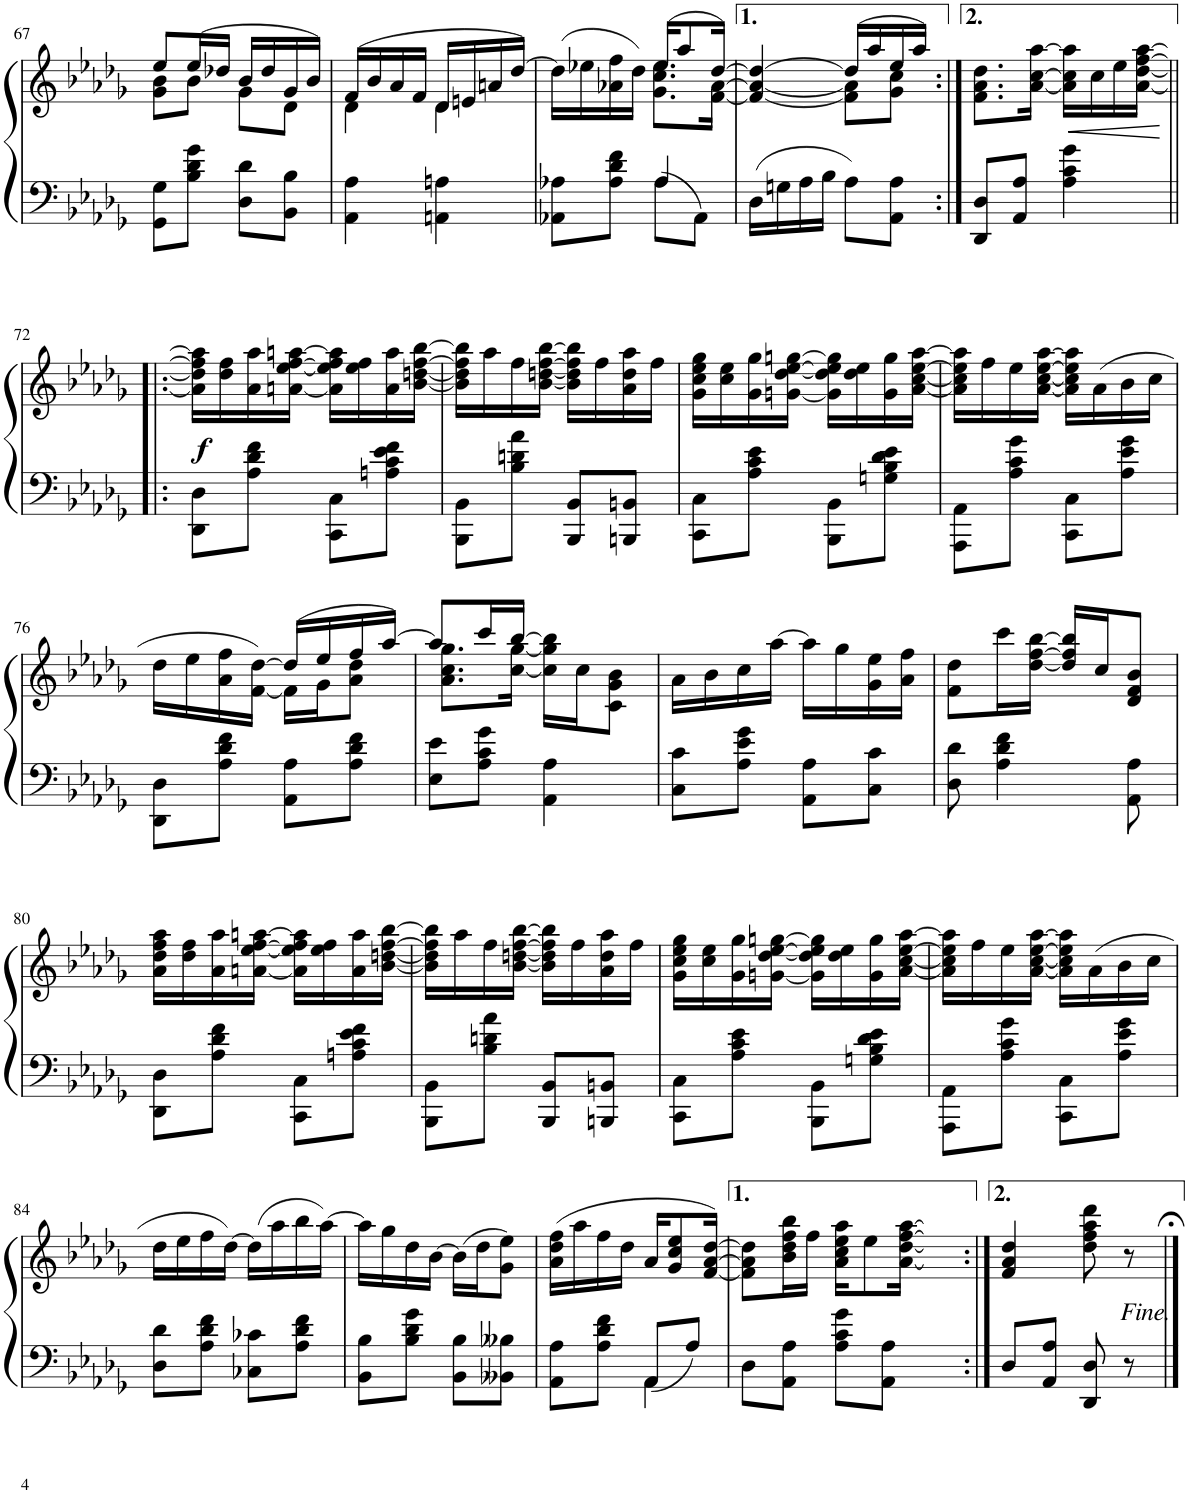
**kern	**kern	**dynam
*part1	*part1	*part1
*staff2	*staff1	*staff1/2
*I"Piano	*	*
*I'Pno.	*	*
!!LO:PB:g=z
*clefF4	*clefG2	*
*k[b-e-a-d-g-]	*k[b-e-a-d-g-]	*
*M2/4	*M2/4	*
=67	=67	=67
*	*^	*
8GG-\ 8G-\L	8ee-/L	8g-\ 8b-\L	.
8B-\ 8d-\ 8g-\J	(16ee-/L	8b-\J	.
.	16dd-X/JJ	.	.
8D-\ 8d-\L	16b-/LL	8g-\L	.
.	16dd-/	.	.
8BB-\ 8B-\J	16g-/	8d-\J	.
.	16b-/JJ)	.	.
=68	=68	=68	=68
4AA-\ 4A-\	(16f/LL	4d-\	.
.	16b-/	.	.
.	16a-/	.	.
.	16f/JJ	.	.
4AAn\ 4An\	16d-/LL	4d-\	.
.	16en/	.	.
.	16an/	.	.
.	[16dd-/JJ)	.	.
=69	=69	=69	=69
*^	*	*	*
8AA-X\ 8A-X\L	4ryy	(>16dd-\LL]	4ryy	.
.	.	16ee-X\	.	.
8A-\ 8d-\ 8f\J	.	16a-X\ 16ff\	.	.
.	.	16dd-\JJ)	.	.
4A-/	8A-\L	(16ee-/KL	8.g-\ 8.cc\ 8.ee-\L	.
.	.	8aa-/	.	.
.	8AA-\J	.	.	.
.	.	[16dd-/Jk)	[16f\ [>16a-\Jk	.
*v	*v	*	*	*
=70	=70	=70	=70
16D-\LL	4f/_ 4a-/_ 4dd-/_	4ryy	.
16Gn\	.	.	.
16A-\	.	.	.
16B-\JJ	.	.	.
8A-\L	(16dd-/LL]	8f\] 8a-\]L	.
.	16aa-/	.	.
8AA-\ 8A-\J	16ee-/	8g-\ 8cc\J	.
.	16aa-/JJ)	.	.
*	*v	*v	*
=71:|!	=71:|!	=71:|!
.	[4qf [>4qa- [4qdd-	.
8DD-/ 8D-/L	8.f\] 8.a-\] 8.dd-\]L	.
8AA-/ 8A-/J	.	.
.	[16a-\ [16cc\ [16aa-\Jk	.
!	!	!LO:HP:b
4A-\ 4c\ 4g-\	16a-\] 16cc\] 16aa-\]LL	<
.	16cc\	.
.	16ee-\	.
.	[16a-\ [<16dd-\ [16ff\ [16aa-\JJ	.
.	.	[
!!LO:LB:g=z
=72!|:	=72!|:	=72!|:
!	!	!LO:DY:b
8DD-\ 8D-\L	16a-\] 16dd-\] 16ff\] 16aa-\]LL	f
.	16dd-\ 16ff\	.
8A-\ 8d-\ 8f\J	16a-\ 16aa-\	.
.	[16an\ [16ee-\ [16ff\ [16aan\JJ	.
8CC\ 8C\L	16a\] 16ee-\] 16ff\] 16aa\]LL	.
.	16ee-\ 16ff\	.
8An\ 8c\ 8e-\ 8f\J	16a\ 16aa\	.
.	[16b-\ [<16ddn\ [16ff\ [16bb-\JJ	.
=73	=73	=73
8BBB-\ 8BB-\L	16b-\] 16dd\] 16ff\] 16bb-\]LL	.
.	16aa-\	.
8B-\ 8dn\ 8a-\J	16ff\	.
.	[16b-\ [<16ddn\ [16ff\ [16bb-\JJ	.
8BBB-/ 8BB-/L	16b-\] 16dd\] 16ff\] 16bb-\]LL	.
.	16ff\	.
8BBBn/ 8BBn/J	16a-\ 16dd\ 16aa-\	.
.	16ff\JJ	.
=74	=74	=74
8CC\ 8C\L	16g-\ 16cc\ 16ee-\ 16gg-\LL	.
.	16cc\ 16ee-\	.
8A-\ 8c\ 8e-\J	16g-\ 16gg-\	.
.	[16gn\ [16dd-\ [16ee-\ [16ggn\JJ	.
8BBB-\ 8BB-\L	16g\] 16dd-\] 16ee-\] 16gg\]LL	.
.	16dd-\ 16ee-\	.
8Gn\ 8B-\ 8d-\ 8e-\J	16g\ 16gg\	.
.	[16a-\ [<16cc\ [16ee-\ [16aa-\JJ	.
=75	=75	=75
8AAA-\ 8AA-\L	16a-\] 16cc\] 16ee-\] 16aa-\]LL	.
.	16ff\	.
8A-\ 8c\ 8g-\J	16ee-\	.
.	[16a-\ [<16cc\ [16ee-\ [16aa-\JJ	.
8CC\ 8C\L	16a-\] 16cc\] 16ee-\] 16aa-\]LL	.
.	(16a-\	.
8A-\ 8e-\ 8g-\J	16b-\	.
.	16cc\JJ	.
!!LO:LB:g=z
=76	=76	=76
*	*^	*
8DD-\ 8D-\L	16dd-\LL	4ryy	.
.	16ee-\	.	.
8A-\ 8d-\ 8f\J	16a-\ 16ff\	.	.
.	[16f\ [>16dd-\JJ)	.	.
8AA-\ 8A-\L	(16dd-/LL]	16f\LL]	.
.	16ee-/	16g-\J	.
8A-\ 8d-\ 8f\J	16ff/	8a-\ 8dd-\J	.
.	[16aa-/JJ)	.	.
=77	=77	=77	=77
8E-\ 8e-\L	8aa-/L]	8.a-\ 8.cc\ 8.gg-\L	.
8A-\ 8c\ 8g-\J	16ccc/L	.	.
.	[16bb-/JJ	[16cc\ [16gg-\Jk	.
4AA-\ 4A-\	16cc\] 16gg-\] 16bb-\]LL	4ryy	.
.	16cc\J	.	.
.	8c\ 8g-\ 8b-\J	.	.
*	*v	*v	*
=78	=78	=78
8C\ 8c\L	16a-\LL	.
.	16b-\	.
8A-\ 8e-\ 8g-\J	16cc\	.
.	[16aa-\JJ	.
8AA-\ 8A-\L	16aa-\LL]	.
.	16gg-\	.
8C\ 8c\J	16g-\ 16ee-\	.
.	16a-\ 16ff\JJ	.
=79	=79	=79
8D-\ 8d-\	8f\ 8dd-\L	.
4A-\ 4d-\ 4f\	16ccc\L	.
.	[16dd-\ [16ff\ [16bb-\JJ	.
.	16dd-/] 16ff/] 16bb-/]LL	.
.	16cc/J	.
8AA-\ 8A-\	8d-/ 8f/ 8b-/J	.
!!LO:LB:g=z
=80	=80	=80
8DD-\ 8D-\L	16a-\ 16dd-\ 16ff\ 16aa-\LL	.
.	16dd-\ 16ff\	.
8A-\ 8d-\ 8f\J	16a-\ 16aa-\	.
.	[16an\ [16ee-\ [16ff\ [16aan\JJ	.
8CC\ 8C\L	16a\] 16ee-\] 16ff\] 16aa\]LL	.
.	16ee-\ 16ff\	.
8An\ 8c\ 8e-\ 8f\J	16a\ 16aa\	.
.	[16b-\ [<16ddn\ [16ff\ [16bb-\JJ	.
=81	=81	=81
8BBB-\ 8BB-\L	16b-\] 16dd\] 16ff\] 16bb-\]LL	.
.	16aa-\	.
8B-\ 8dn\ 8a-\J	16ff\	.
.	[16b-\ [<16ddn\ [16ff\ [16bb-\JJ	.
8BBB-/ 8BB-/L	16b-\] 16dd\] 16ff\] 16bb-\]LL	.
.	16ff\	.
8BBBn/ 8BBn/J	16a-\ 16dd\ 16aa-\	.
.	16ff\JJ	.
=82	=82	=82
8CC\ 8C\L	16g-\ 16cc\ 16ee-\ 16gg-\LL	.
.	16cc\ 16ee-\	.
8A-\ 8c\ 8e-\J	16g-\ 16gg-\	.
.	[16gn\ [16dd-\ [16ee-\ [16ggn\JJ	.
8BBB-\ 8BB-\L	16g\] 16dd-\] 16ee-\] 16gg\]LL	.
.	16dd-\ 16ee-\	.
8Gn\ 8B-\ 8d-\ 8e-\J	16g\ 16gg\	.
.	[16a-\ [<16cc\ [16ee-\ [16aa-\JJ	.
=83	=83	=83
8AAA-\ 8AA-\L	16a-\] 16cc\] 16ee-\] 16aa-\]LL	.
.	16ff\	.
8A-\ 8c\ 8g-\J	16ee-\	.
.	[16a-\ [<16cc\ [16ee-\ [16aa-\JJ	.
8CC\ 8C\L	16a-\] 16cc\] 16ee-\] 16aa-\]LL	.
.	(16a-\	.
8A-\ 8e-\ 8g-\J	16b-\	.
.	16cc\JJ	.
!!LO:LB:g=z
=84	=84	=84
8D-\ 8d-\L	16dd-\LL	.
.	16ee-\	.
8A-\ 8d-\ 8f\J	16ff\	.
.	[16dd-\JJ)	.
8C-X\ 8c-X\L	(16dd-\LL]	.
.	16aa-\	.
8A-\ 8d-\ 8f\J	16bb-\	.
.	[16aa-\JJ)	.
=85	=85	=85
8BB-\ 8B-\L	16aa-\LL]	.
.	16gg-\	.
8B-\ 8d-\ 8g-\J	16dd-\	.
.	[16b-\JJ	.
8BB-\ 8B-\L	(16b-\LL]	.
.	16dd-\J	.
8BB--X\ 8B--X\J	8g-\ 8ee-\J)	.
=86	=86	=86
*^	*	*
8AA-\ 8A-\L	4ryy	(16a-\ 16dd-\ 16ff\LL	.
.	.	16aa-\	.
8A-\ 8d-\ 8f\J	.	16ff\	.
.	.	16dd-\JJ	.
8AA-/L	4AA-\	16a-/KL	.
.	.	8g-/ 8cc/ 8ee-/	.
8A-/J	.	.	.
.	.	[16f/ [>16a-/ [16dd-/Jk)	.
*v	*v	*	*
=87	=87	=87
8D-\L	8f\] 8a-\] 8dd-\]L	.
8AA-\ 8A-\J	16b-\ 16dd-\ 16ff\ 16bb-\L	.
.	16ff\JJ	.
8A-\ 8c\ 8g-\L	16a-\ 16cc\ 16ee-\ 16aa-\KL	.
.	8ee-\	.
8AA-\ 8A-\J	.	.
.	[16a-\ [<16dd-\ [16ff\ [16aa-\Jk	.
.	8qa-] 8qdd-] 8qff] 8qaa-]	.
=88:|!	=88:|!	=88:|!
.	[4qf [>4qa- [4qdd-	.
8D-/L	4f/] 4a-/] 4dd-/]	.
8AA-/ 8A-/J	.	.
8DD-/ 8D-/	8dd-\ 8ff\ 8aa-\ 8ddd-\	.
8r	8r	.
!	!LO:TX:b:t=<i>Fine.</i>	!
!LO:TX:b:t=<i>Fine.</i>	!	!
==	==	==
*-	*-	*-
